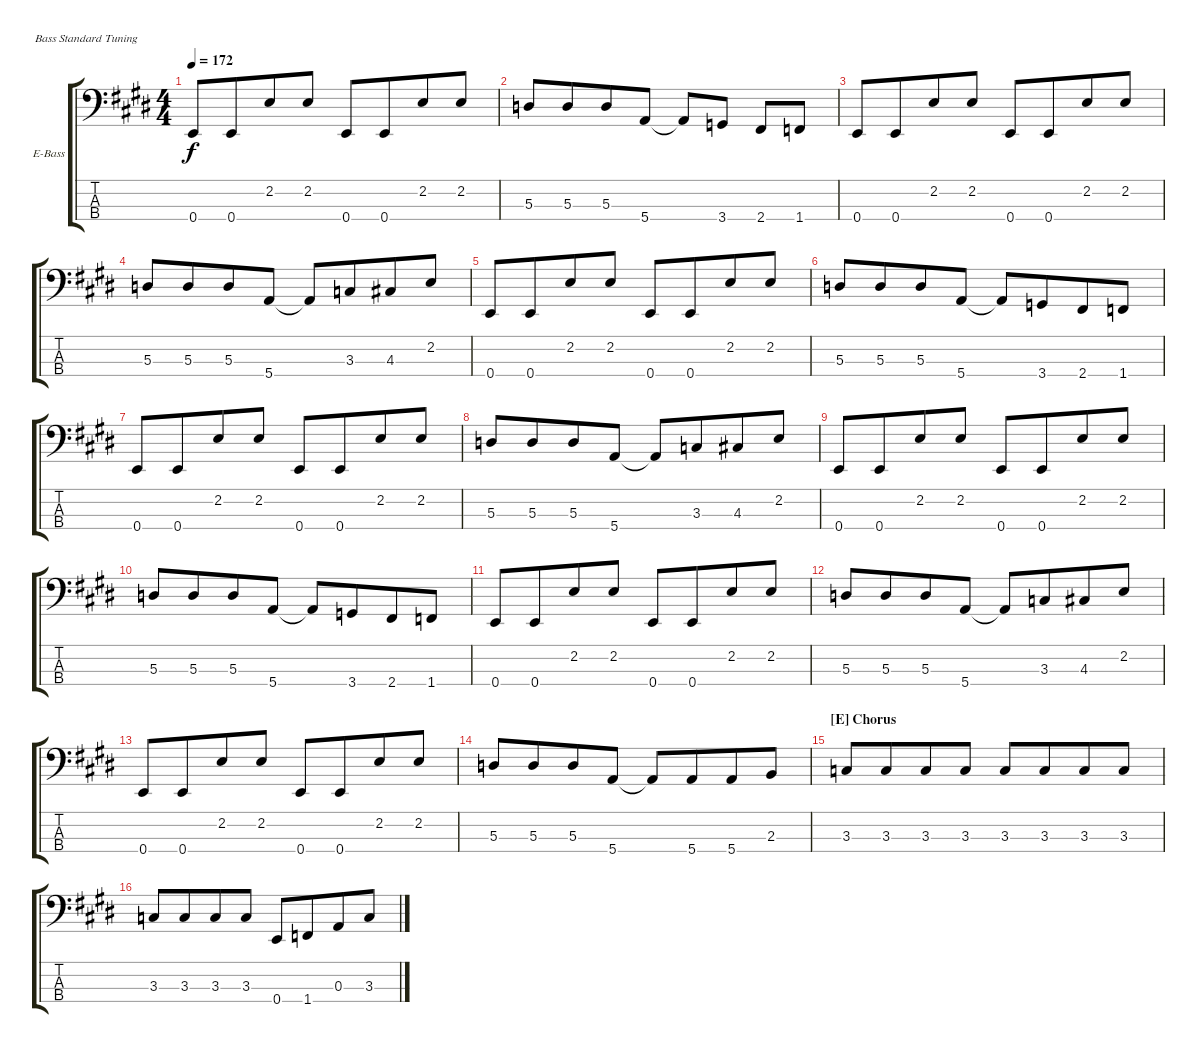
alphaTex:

\bracketExtendMode groupsimilarinstruments
\firstSystemTrackNameOrientation horizontal
\otherSystemsTrackNameOrientation horizontal
\track ("Bass" "E-Bass") {instrument electricbassfinger}
\staff {score tabs}
\tuning (G2 D2 A1 E1)
\ts (4 4)
\tempo 172
\clef f4
\ks e
0.4.8{dy f} 0.4.8{beam merge} 2.2.8 2.2.8 0.4.8 0.4.8{beam merge} 2.2.8 2.2.8 |
5.3.8 5.3.8{beam merge} 5.3.8 5.4.8 5.4{t}.8 3.4.8 2.4.8 1.4.8 |
0.4.8 0.4.8{beam merge} 2.2.8 2.2.8 0.4.8 0.4.8{beam merge} 2.2.8 2.2.8 |
5.3.8 5.3.8{beam merge} 5.3.8 5.4.8 5.4{t}.8 3.3.8{beam merge} 4.3.8 2.2.8 |
0.4.8 0.4.8{beam merge} 2.2.8 2.2.8 0.4.8 0.4.8{beam merge} 2.2.8 2.2.8 |
5.3.8 5.3.8{beam merge} 5.3.8 5.4.8 5.4{t}.8 3.4.8{beam merge} 2.4.8 1.4.8 |
0.4.8 0.4.8{beam merge} 2.2.8 2.2.8 0.4.8 0.4.8{beam merge} 2.2.8 2.2.8 |
5.3.8 5.3.8{beam merge} 5.3.8 5.4.8 5.4{t}.8 3.3.8{beam merge} 4.3.8 2.2.8 |
0.4.8 0.4.8{beam merge} 2.2.8 2.2.8 0.4.8 0.4.8{beam merge} 2.2.8 2.2.8 |
5.3.8 5.3.8{beam merge} 5.3.8 5.4.8 5.4{t}.8 3.4.8{beam merge} 2.4.8 1.4.8 |
0.4.8 0.4.8{beam merge} 2.2.8 2.2.8 0.4.8 0.4.8{beam merge} 2.2.8 2.2.8 |
5.3.8 5.3.8{beam merge} 5.3.8 5.4.8 5.4{t}.8 3.3.8{beam merge} 4.3.8 2.2.8 |
0.4.8 0.4.8{beam merge} 2.2.8 2.2.8 0.4.8 0.4.8{beam merge} 2.2.8 2.2.8 |
5.3.8 5.3.8{beam merge} 5.3.8 5.4.8 5.4{t}.8 5.4.8{beam merge} 5.4.8 2.3.8 |
\section ("E" "Chorus")
3.3.8 3.3.8{beam merge} 3.3.8 3.3.8 3.3.8 3.3.8{beam merge} 3.3.8 3.3.8 |
3.3.8 3.3.8{beam merge} 3.3.8 3.3.8 0.4.8 1.4.8{beam merge} 0.3.8 3.3.8
